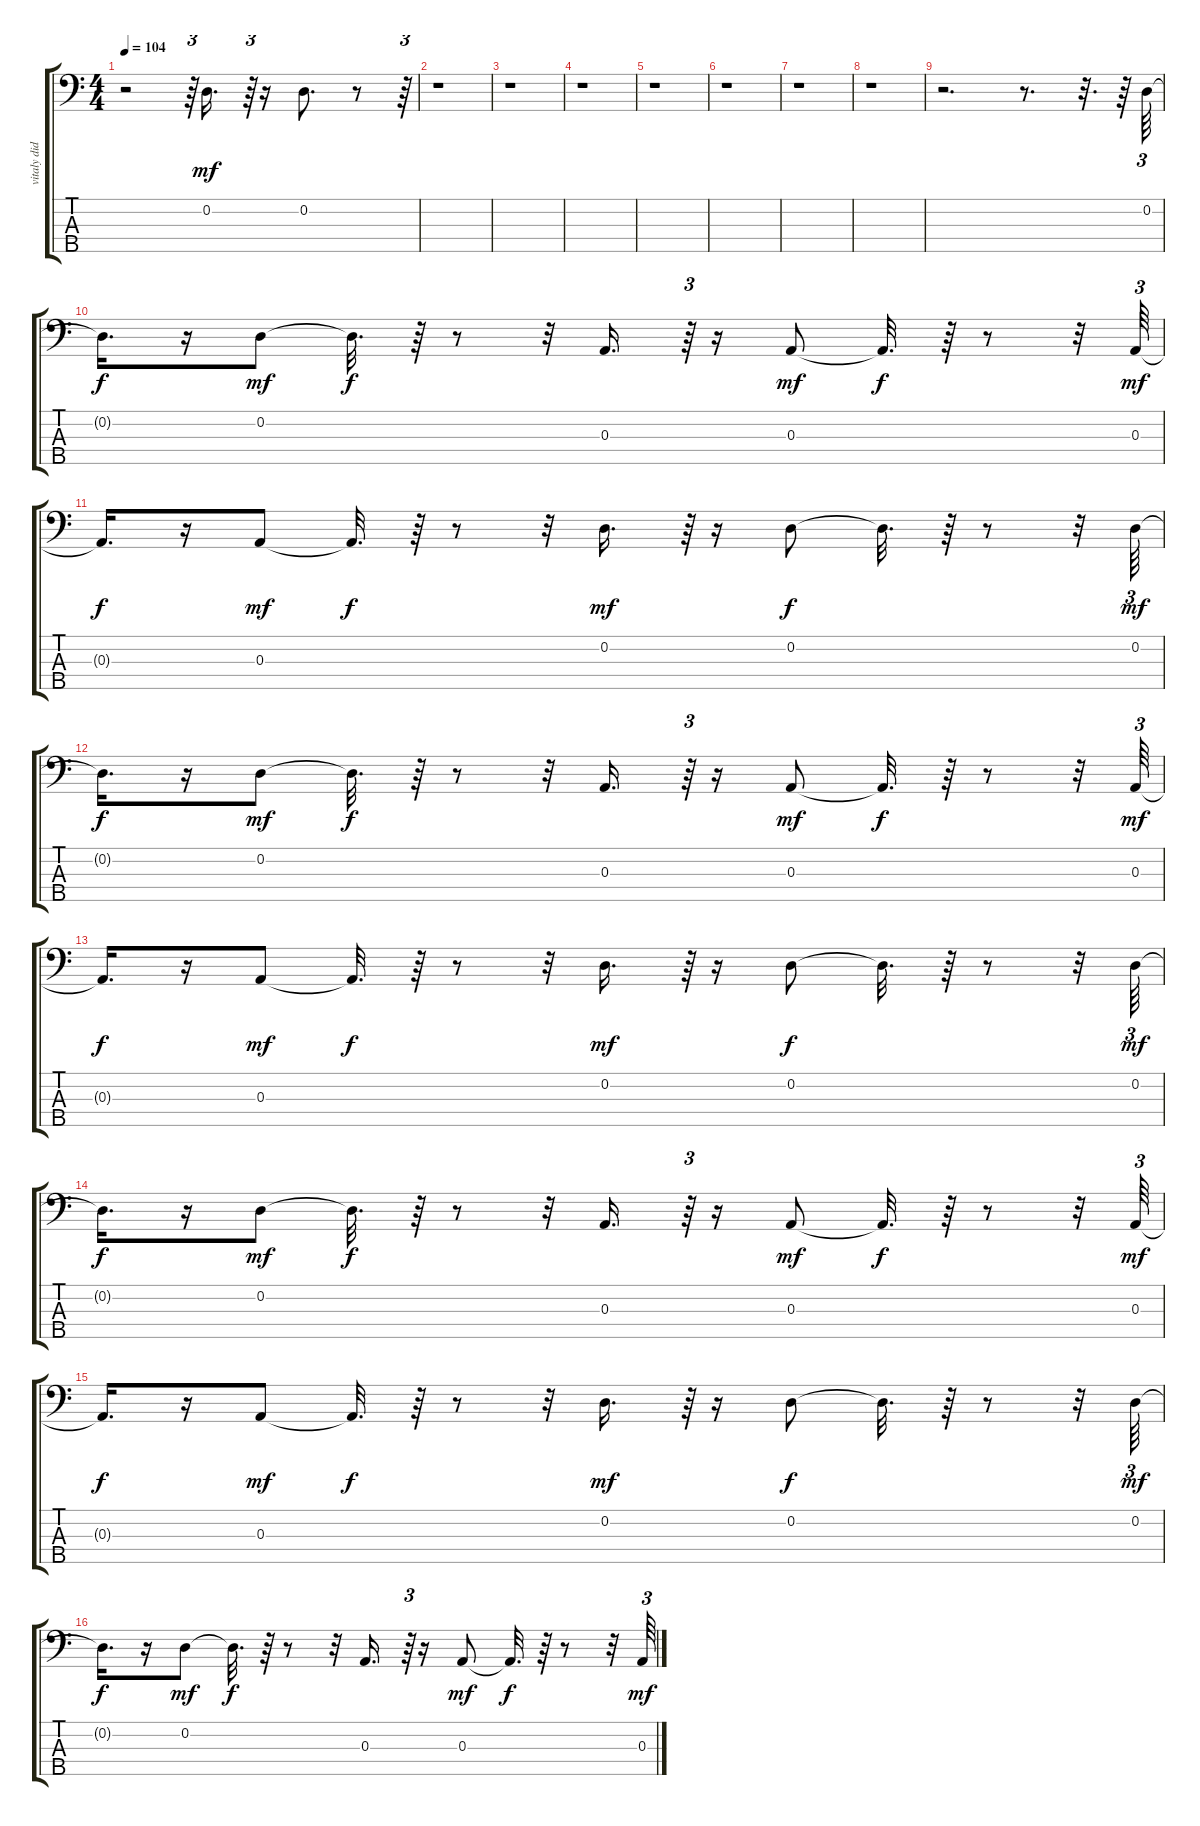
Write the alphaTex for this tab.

\track ("vitaly didyk" "vitaly did") {instrument acousticbass}
\staff {score tabs}
\tuning (G2 D2 A1 E1 B0) {hide}
\ts (4 4)
\tempo 104
\clef f4
\ks c
r.2{dy mf} r.64{tu (3 2)} 0.2.16{d} r.64{tu (3 2)} r.16 0.2.8{d} r.8 r.64{tu (3 2)} |
r.1 |
r.1 |
r.1 |
r.1 |
r.1 |
r.1 |
r.1 |
r.2{d} r.8{d} r.32{d} r.64 0.2.64{tu (3 2)} |
0.2{t}.16{d dy f} r.16 0.2.8{dy mf} 0.2{t}.32{d dy f} r.64 r.8 r.32 0.3.16{d} r.64{tu (3 2)} r.16 0.3.8{dy mf} 0.3{t}.32{d dy f} r.64 r.8 r.32 0.3.64{tu (3 2) dy mf} |
0.3{t}.16{d dy f} r.16 0.3.8{dy mf} 0.3{t}.32{d dy f} r.64 r.8 r.32 0.2.16{d dy mf} r.64{tu (3 2)} r.16 0.2.8{dy f} 0.2{t}.32{d} r.64 r.8 r.32 0.2.64{tu (3 2) dy mf} |
0.2{t}.16{d dy f} r.16 0.2.8{dy mf} 0.2{t}.32{d dy f} r.64 r.8 r.32 0.3.16{d} r.64{tu (3 2)} r.16 0.3.8{dy mf} 0.3{t}.32{d dy f} r.64 r.8 r.32 0.3.64{tu (3 2) dy mf} |
0.3{t}.16{d dy f} r.16 0.3.8{dy mf} 0.3{t}.32{d dy f} r.64 r.8 r.32 0.2.16{d dy mf} r.64{tu (3 2)} r.16 0.2.8{dy f} 0.2{t}.32{d} r.64 r.8 r.32 0.2.64{tu (3 2) dy mf} |
0.2{t}.16{d dy f} r.16 0.2.8{dy mf} 0.2{t}.32{d dy f} r.64 r.8 r.32 0.3.16{d} r.64{tu (3 2)} r.16 0.3.8{dy mf} 0.3{t}.32{d dy f} r.64 r.8 r.32 0.3.64{tu (3 2) dy mf} |
0.3{t}.16{d dy f} r.16 0.3.8{dy mf} 0.3{t}.32{d dy f} r.64 r.8 r.32 0.2.16{d dy mf} r.64{tu (3 2)} r.16 0.2.8{dy f} 0.2{t}.32{d} r.64 r.8 r.32 0.2.64{tu (3 2) dy mf} |
0.2{t}.16{d dy f} r.16 0.2.8{dy mf} 0.2{t}.32{d dy f} r.64 r.8 r.32 0.3.16{d} r.64{tu (3 2)} r.16 0.3.8{dy mf} 0.3{t}.32{d dy f} r.64 r.8 r.32 0.3.64{tu (3 2) dy mf}
